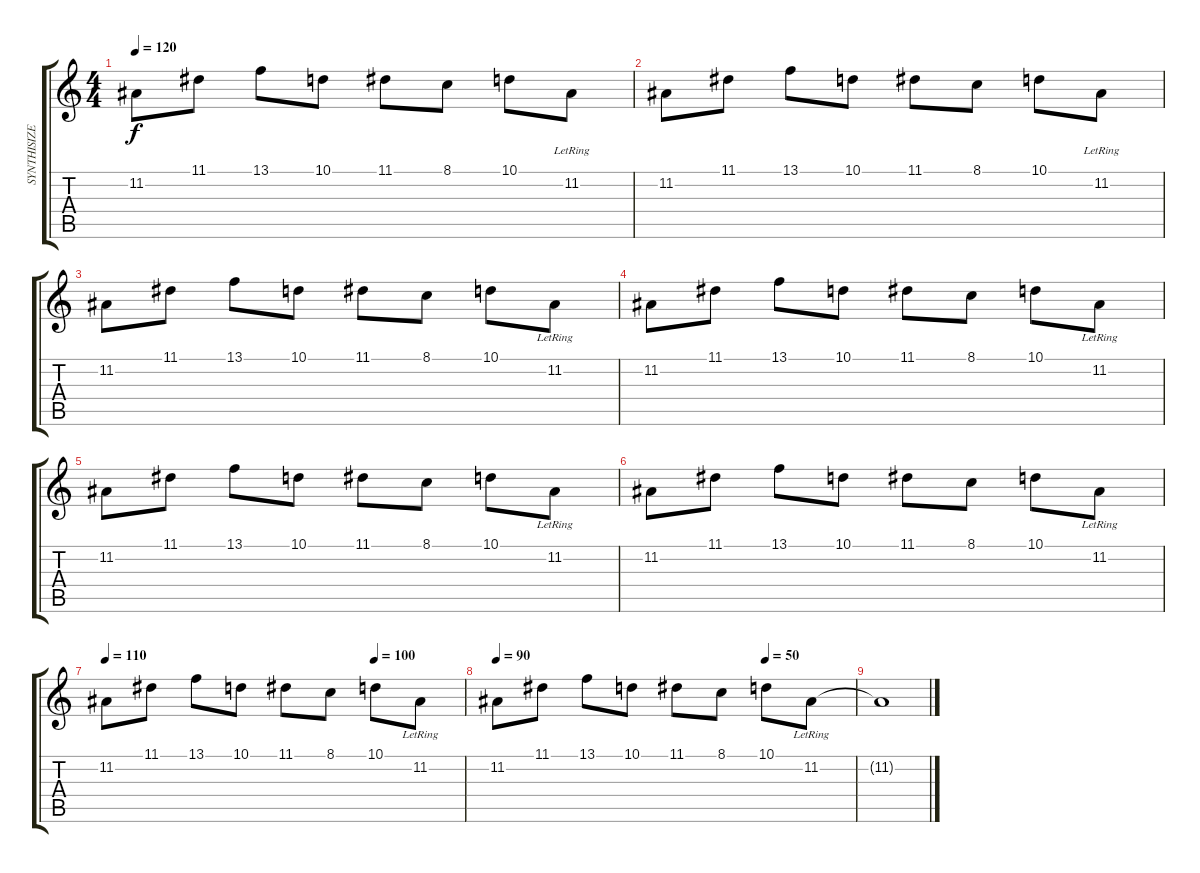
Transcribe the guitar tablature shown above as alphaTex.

\track ("SYNTHISIZER 2" "SYNTHISIZE") {instrument synthstrings1}
\staff {score tabs}
\tuning (E4 B3 G3 D3 A2 E2) {hide}
\ts (4 4)
\tempo 120
\clef g2
\ks c
11.2.8{dy f} 11.1.8 13.1.8 10.1.8 11.1.8 8.1.8 10.1.8 11.2{lr}.8 |
11.2.8 11.1.8 13.1.8 10.1.8 11.1.8 8.1.8 10.1.8 11.2{lr}.8 |
11.2.8 11.1.8 13.1.8 10.1.8 11.1.8 8.1.8 10.1.8 11.2{lr}.8 |
11.2.8 11.1.8 13.1.8 10.1.8 11.1.8 8.1.8 10.1.8 11.2{lr}.8 |
11.2.8 11.1.8 13.1.8 10.1.8 11.1.8 8.1.8 10.1.8 11.2{lr}.8 |
11.2.8 11.1.8 13.1.8 10.1.8 11.1.8 8.1.8 10.1.8 11.2{lr}.8 |
\tempo 110
\tempo (100 0.75)
11.2.8 11.1.8 13.1.8 10.1.8 11.1.8 8.1.8 10.1.8 11.2{lr}.8 |
\tempo 90
\tempo (50 0.75)
11.2.8 11.1.8 13.1.8 10.1.8 11.1.8 8.1.8 10.1.8 11.2{lr}.8 |
11.2{t}.1
